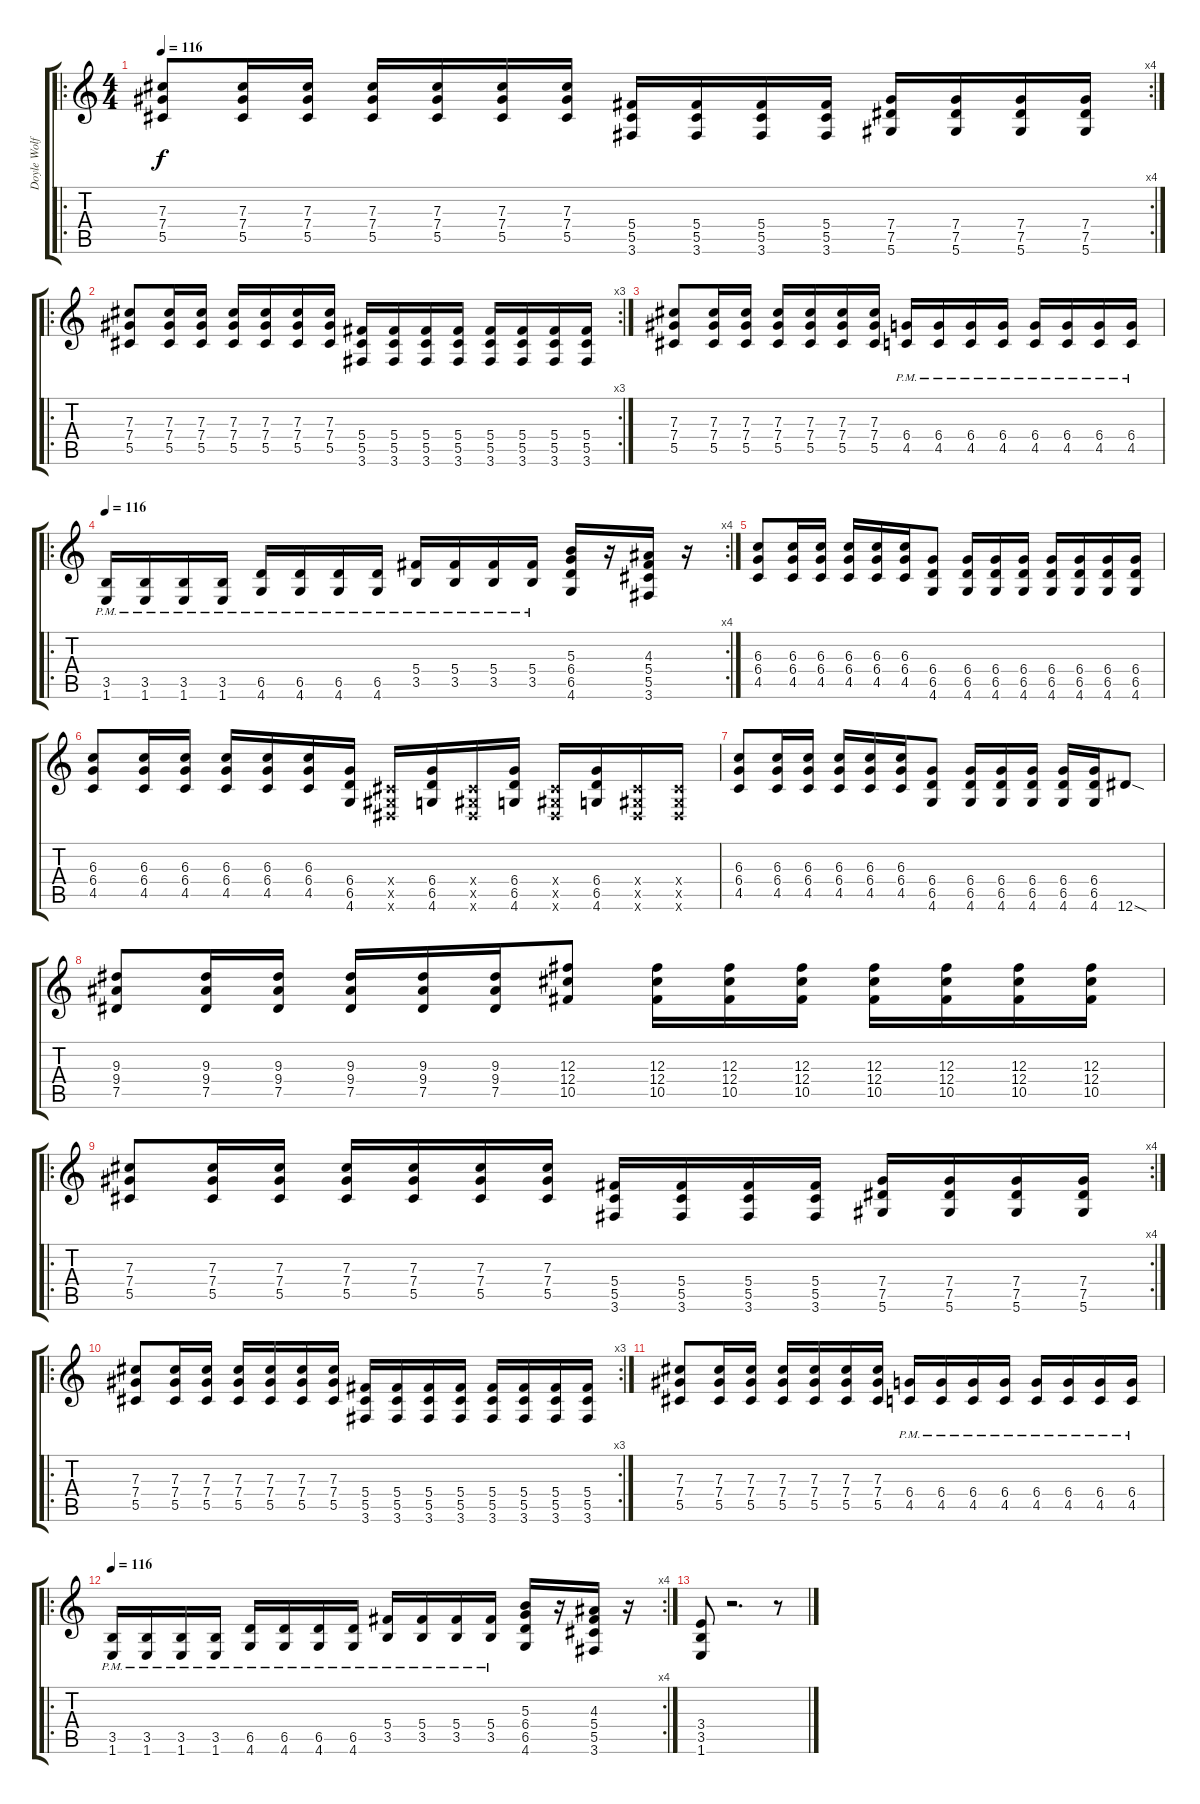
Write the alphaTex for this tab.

\track ("Doyle Wolfgang Von Frankenstein" "Doyle Wolf") {instrument overdrivenguitar}
\staff {score tabs}
\tuning (Eb4 Bb3 Gb3 Db3 Ab2 Eb2) {hide}
\ro
\rc 4
\ts (4 4)
\tempo 116
\clef g2
\ks c
(7.3 7.4 5.5).8{dy f} (7.3 7.4 5.5).16 (7.3 7.4 5.5).16 (7.3 7.4 5.5).16 (7.3 7.4 5.5).16 (7.3 7.4 5.5).16 (7.3 7.4 5.5).16 (5.4 5.5 3.6).16 (5.4 5.5 3.6).16 (5.4 5.5 3.6).16 (5.4 5.5 3.6).16 (7.4 7.5 5.6).16 (7.4 7.5 5.6).16 (7.4 7.5 5.6).16 (7.4 7.5 5.6).16 |
\ro
\rc 3
(7.3 7.4 5.5).8 (7.3 7.4 5.5).16 (7.3 7.4 5.5).16 (7.3 7.4 5.5).16 (7.3 7.4 5.5).16 (7.3 7.4 5.5).16 (7.3 7.4 5.5).16 (5.4 5.5 3.6).16 (5.4 5.5 3.6).16 (5.4 5.5 3.6).16 (5.4 5.5 3.6).16 (5.4 5.5 3.6).16 (5.4 5.5 3.6).16 (5.4 5.5 3.6).16 (5.4 5.5 3.6).16 |
(7.3 7.4 5.5).8 (7.3 7.4 5.5).16 (7.3 7.4 5.5).16 (7.3 7.4 5.5).16 (7.3 7.4 5.5).16 (7.3 7.4 5.5).16 (7.3 7.4 5.5).16 (6.4{pm} 4.5{pm}).16 (6.4{pm} 4.5{pm}).16 (6.4{pm} 4.5{pm}).16 (6.4{pm} 4.5{pm}).16 (6.4{pm} 4.5{pm}).16 (6.4{pm} 4.5{pm}).16 (6.4{pm} 4.5{pm}).16 (6.4{pm} 4.5{pm}).16 |
\ro
\rc 4
\tempo 116
(3.5{pm} 1.6{pm}).16 (3.5{pm} 1.6{pm}).16 (3.5{pm} 1.6{pm}).16 (3.5{pm} 1.6{pm}).16 (6.5{pm} 4.6{pm}).16 (6.5{pm} 4.6{pm}).16 (6.5{pm} 4.6{pm}).16 (6.5{pm} 4.6{pm}).16 (5.4{pm} 3.5{pm}).16 (5.4{pm} 3.5{pm}).16 (5.4{pm} 3.5{pm}).16 (5.4{pm} 3.5{pm}).16 (5.3 6.4 6.5 4.6).16 r.16 (4.3 5.4 5.5 3.6).16 r.16 |
(6.3 6.4 4.5).8 (6.3 6.4 4.5).16 (6.3 6.4 4.5).16 (6.3 6.4 4.5).16 (6.3 6.4 4.5).16 (6.3 6.4 4.5).16 (6.4 6.5 4.6).8 (6.4 6.5 4.6).16 (6.4 6.5 4.6).16 (6.4 6.5 4.6).16 (6.4 6.5 4.6).16 (6.4 6.5 4.6).16 (6.4 6.5 4.6).16 (6.4 6.5 4.6).16 |
(6.3 6.4 4.5).8 (6.3 6.4 4.5).16 (6.3 6.4 4.5).16 (6.3 6.4 4.5).16 (6.3 6.4 4.5).16 (6.3 6.4 4.5).16 (6.4 6.5 4.6).16 (0.4{x} 0.5{x} 0.6{x}).16 (6.4 6.5 4.6).16 (0.4{x} 0.5{x} 0.6{x}).16 (6.4 6.5 4.6).16 (0.4{x} 0.5{x} 0.6{x}).16 (6.4 6.5 4.6).16 (0.4{x} 0.5{x} 0.6{x}).16 (0.4{x} 0.5{x} 0.6{x}).16 |
(6.3 6.4 4.5).8 (6.3 6.4 4.5).16 (6.3 6.4 4.5).16 (6.3 6.4 4.5).16 (6.3 6.4 4.5).16 (6.3 6.4 4.5).16 (6.4 6.5 4.6).8 (6.4 6.5 4.6).16 (6.4 6.5 4.6).16 (6.4 6.5 4.6).16 (6.4 6.5 4.6).16 (6.4 6.5 4.6).16 12.6{sod}.8 |
(9.3 9.4 7.5).8 (9.3 9.4 7.5).16 (9.3 9.4 7.5).16 (9.3 9.4 7.5).16 (9.3 9.4 7.5).16 (9.3 9.4 7.5).16 (12.3 12.4 10.5).8 (12.3 12.4 10.5).16 (12.3 12.4 10.5).16 (12.3 12.4 10.5).16 (12.3 12.4 10.5).16 (12.3 12.4 10.5).16 (12.3 12.4 10.5).16 (12.3 12.4 10.5).16 |
\ro
\rc 4
(7.3 7.4 5.5).8 (7.3 7.4 5.5).16 (7.3 7.4 5.5).16 (7.3 7.4 5.5).16 (7.3 7.4 5.5).16 (7.3 7.4 5.5).16 (7.3 7.4 5.5).16 (5.4 5.5 3.6).16 (5.4 5.5 3.6).16 (5.4 5.5 3.6).16 (5.4 5.5 3.6).16 (7.4 7.5 5.6).16 (7.4 7.5 5.6).16 (7.4 7.5 5.6).16 (7.4 7.5 5.6).16 |
\ro
\rc 3
(7.3 7.4 5.5).8 (7.3 7.4 5.5).16 (7.3 7.4 5.5).16 (7.3 7.4 5.5).16 (7.3 7.4 5.5).16 (7.3 7.4 5.5).16 (7.3 7.4 5.5).16 (5.4 5.5 3.6).16 (5.4 5.5 3.6).16 (5.4 5.5 3.6).16 (5.4 5.5 3.6).16 (5.4 5.5 3.6).16 (5.4 5.5 3.6).16 (5.4 5.5 3.6).16 (5.4 5.5 3.6).16 |
(7.3 7.4 5.5).8 (7.3 7.4 5.5).16 (7.3 7.4 5.5).16 (7.3 7.4 5.5).16 (7.3 7.4 5.5).16 (7.3 7.4 5.5).16 (7.3 7.4 5.5).16 (6.4{pm} 4.5{pm}).16 (6.4{pm} 4.5{pm}).16 (6.4{pm} 4.5{pm}).16 (6.4{pm} 4.5{pm}).16 (6.4{pm} 4.5{pm}).16 (6.4{pm} 4.5{pm}).16 (6.4{pm} 4.5{pm}).16 (6.4{pm} 4.5{pm}).16 |
\ro
\rc 4
\tempo 116
(3.5{pm} 1.6{pm}).16 (3.5{pm} 1.6{pm}).16 (3.5{pm} 1.6{pm}).16 (3.5{pm} 1.6{pm}).16 (6.5{pm} 4.6{pm}).16 (6.5{pm} 4.6{pm}).16 (6.5{pm} 4.6{pm}).16 (6.5{pm} 4.6{pm}).16 (5.4{pm} 3.5{pm}).16 (5.4{pm} 3.5{pm}).16 (5.4{pm} 3.5{pm}).16 (5.4{pm} 3.5{pm}).16 (5.3 6.4 6.5 4.6).16 r.16 (4.3 5.4 5.5 3.6).16 r.16 |
(3.4 3.5 1.6).8 r.2{d} r.8
